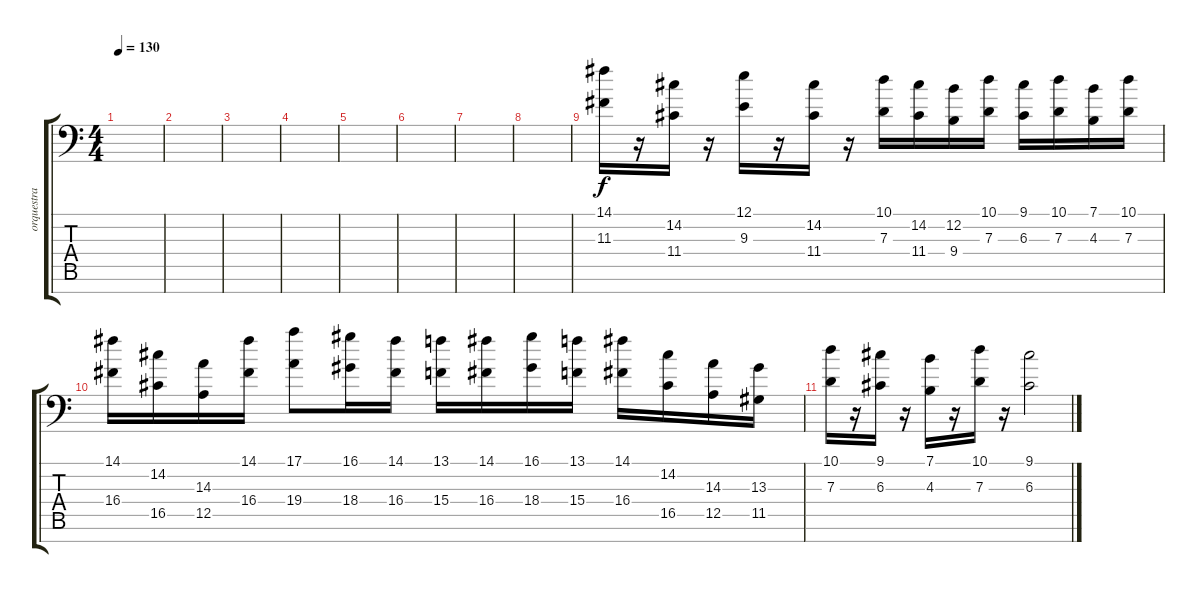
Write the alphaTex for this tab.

\track ("orquestra 02" "orquestra ") {instrument stringensemble1}
\staff {score tabs}
\tuning (E4 B3 G3 D3 A2 E2 C-1) {hide}
\ts (4 4)
\tempo 130
\clef f4
\ks c
|
|
|
|
|
|
|
|
(14.1 11.3).16 r.16 (14.2 11.4).16 r.16 (12.1 9.3).16 r.16 (14.2 11.4).16 r.16 (10.1 7.3).16 (14.2 11.4).16 (12.2 9.4).16 (10.1 7.3).16 (9.1 6.3).16 (10.1 7.3).16 (7.1 4.3).16 (10.1 7.3).16 |
(14.1 16.4).16 (14.2 16.5).16 (14.3 12.5).16 (14.1 16.4).16 (17.1 19.4).8 (16.1 18.4).16 (14.1 16.4).16 (13.1 15.4).16 (14.1 16.4).16 (16.1 18.4).16 (13.1 15.4).16 (14.1 16.4).16 (14.2 16.5).16 (14.3 12.5).16 (13.3 11.5).16 |
(10.1 7.3).16 r.16 (9.1 6.3).16 r.16 (7.1 4.3).16 r.16 (10.1 7.3).16 r.16 (9.1 6.3).2
